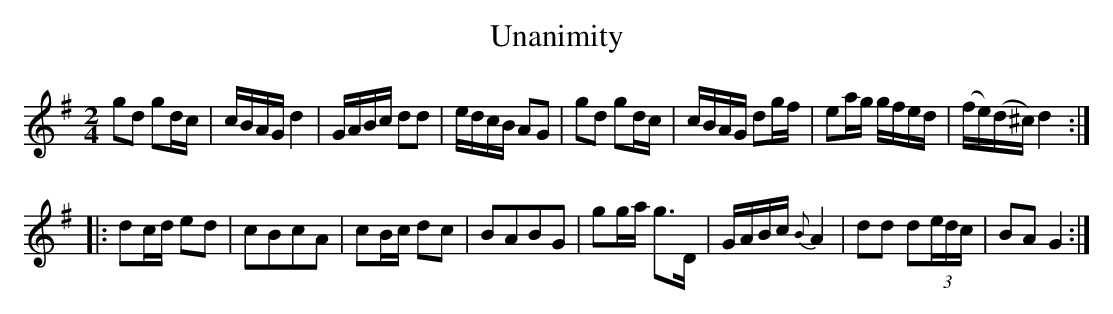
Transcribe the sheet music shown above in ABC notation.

X:1
T:Unanimity
M:2/4
K:G major
g2d2 g2dc| cBAG d4| GABc d2d2| edcB A2G2|\
g2d2 g2dc| cBAG d2gf| e2ag gfed| (fe)(d^c) d4::
d2cd e2d2| c2B2c2A2| c2Bc d2c2| B2A2B2G2|\
g2ga g3D| GABc {B}A4| d2d2 d2(3edc| B2A2 G4:|
